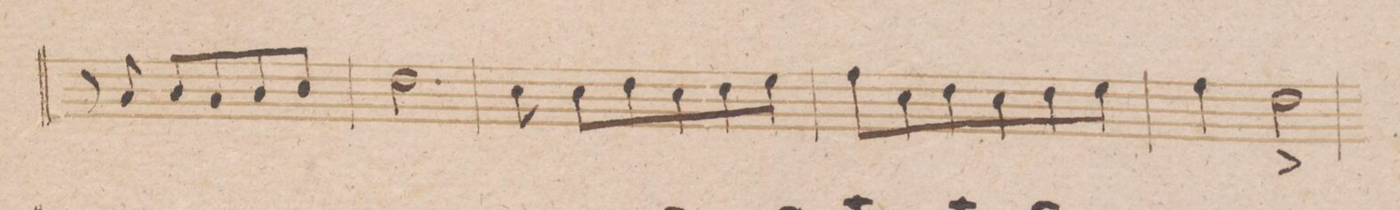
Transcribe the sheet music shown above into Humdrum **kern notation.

**kern	**dynam
*I"Oboe 1mo	*
*clefG2	*
*k[b-]	*
*met(c)	*
*M3/4	*
8r	.
8a/	.
8b-/L	.
8a/	.
8b-/	.
8cc/J	.
=40	=40
2.dd\	.
=41	=41
8cc\	.
8cc\L	.
8dd\	.
8cc\	.
8dd\	.
8ee\J	.
=42	=42
8ff\L	.
8cc\	.
8dd\	.
8cc\	.
8dd\	.
8ee\J	.
=43	=43
4ff\	.
2dd^<\	.
=44	=44
*-	*-
